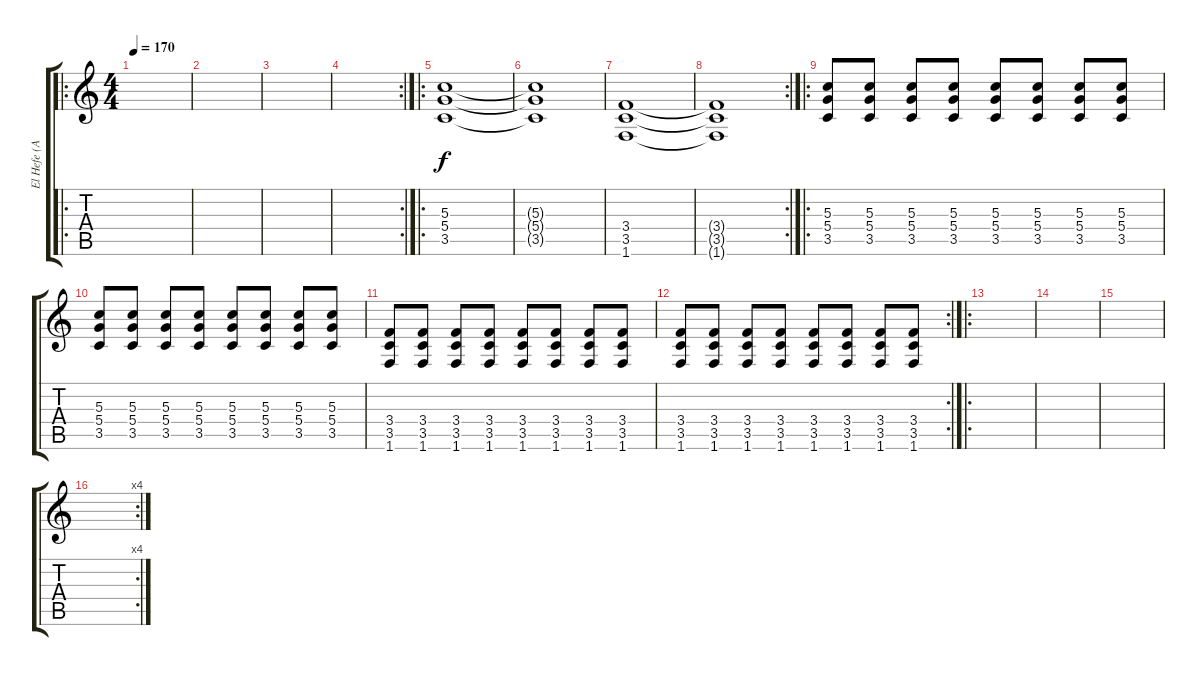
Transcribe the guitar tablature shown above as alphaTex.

\track ("El Hefe (Ac. Guitar)" "El Hefe (A") {instrument acousticguitarnylon}
\staff {score tabs}
\tuning (E4 B3 G3 D3 A2 E2) {hide}
\ro
\ts (4 4)
\tempo 170
\clef g2
\ks c
|
|
|
\rc 2
|
\ro
(5.3 5.4 3.5).1 |
(5.3{t} 5.4{t} 3.5{t}).1 |
(3.4 3.5 1.6).1 |
\rc 2
(3.4{t} 3.5{t} 1.6{t}).1 |
\ro
(5.3 5.4 3.5).8 (5.3 5.4 3.5).8 (5.3 5.4 3.5).8 (5.3 5.4 3.5).8 (5.3 5.4 3.5).8 (5.3 5.4 3.5).8 (5.3 5.4 3.5).8 (5.3 5.4 3.5).8 |
(5.3 5.4 3.5).8 (5.3 5.4 3.5).8 (5.3 5.4 3.5).8 (5.3 5.4 3.5).8 (5.3 5.4 3.5).8 (5.3 5.4 3.5).8 (5.3 5.4 3.5).8 (5.3 5.4 3.5).8 |
(3.4 3.5 1.6).8 (3.4 3.5 1.6).8 (3.4 3.5 1.6).8 (3.4 3.5 1.6).8 (3.4 3.5 1.6).8 (3.4 3.5 1.6).8 (3.4 3.5 1.6).8 (3.4 3.5 1.6).8 |
\rc 2
(3.4 3.5 1.6).8 (3.4 3.5 1.6).8 (3.4 3.5 1.6).8 (3.4 3.5 1.6).8 (3.4 3.5 1.6).8 (3.4 3.5 1.6).8 (3.4 3.5 1.6).8 (3.4 3.5 1.6).8 |
\ro
|
|
|
\rc 4
